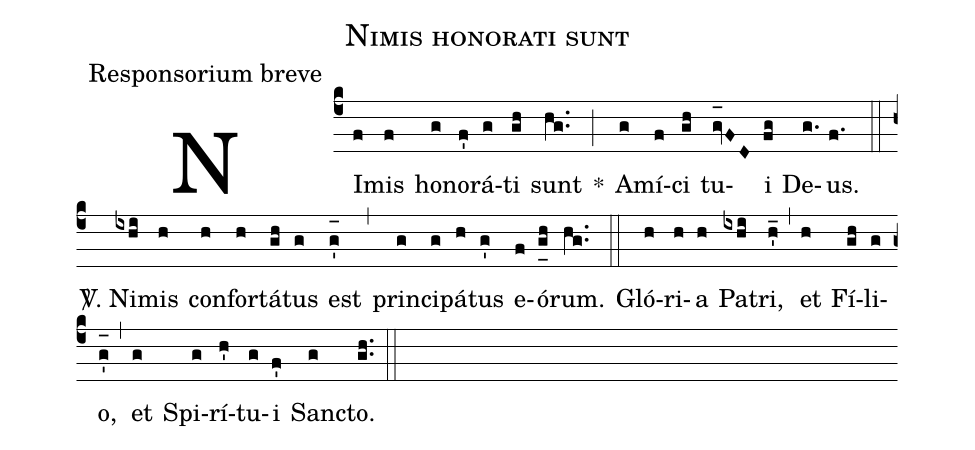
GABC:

name:Nimis honorati sunt;
office-part:Responsorium breve;
%%
(c4) NI(f)mis(f) ho(g)no(f')rá(g)ti(gh) sunt(hg..) *(;) A(g)mí(f)ci(gh) tu(gv_[oh:h]FD)i(fg) De(g.)us.(f.) (::)
<sp>V/</sp>. Ni(ixhi)mis(h) con(h)for(h)tá(gh)tus(g) est(g'_[oh:h]) (,) prin(g)ci(g)pá(h)tus(g') e(f)ó(g_[uh:l]h)rum.(hg..) (::) Gló(h)ri(h)a(h) Pa(ixhi)tri,(h'_) (,) et(h) Fí(gh)li(g)o,(g'_[oh:h]) (,) et(g) Spi(g)rí(h')tu(g)i(f') San(g)cto.(gh..) (::)
